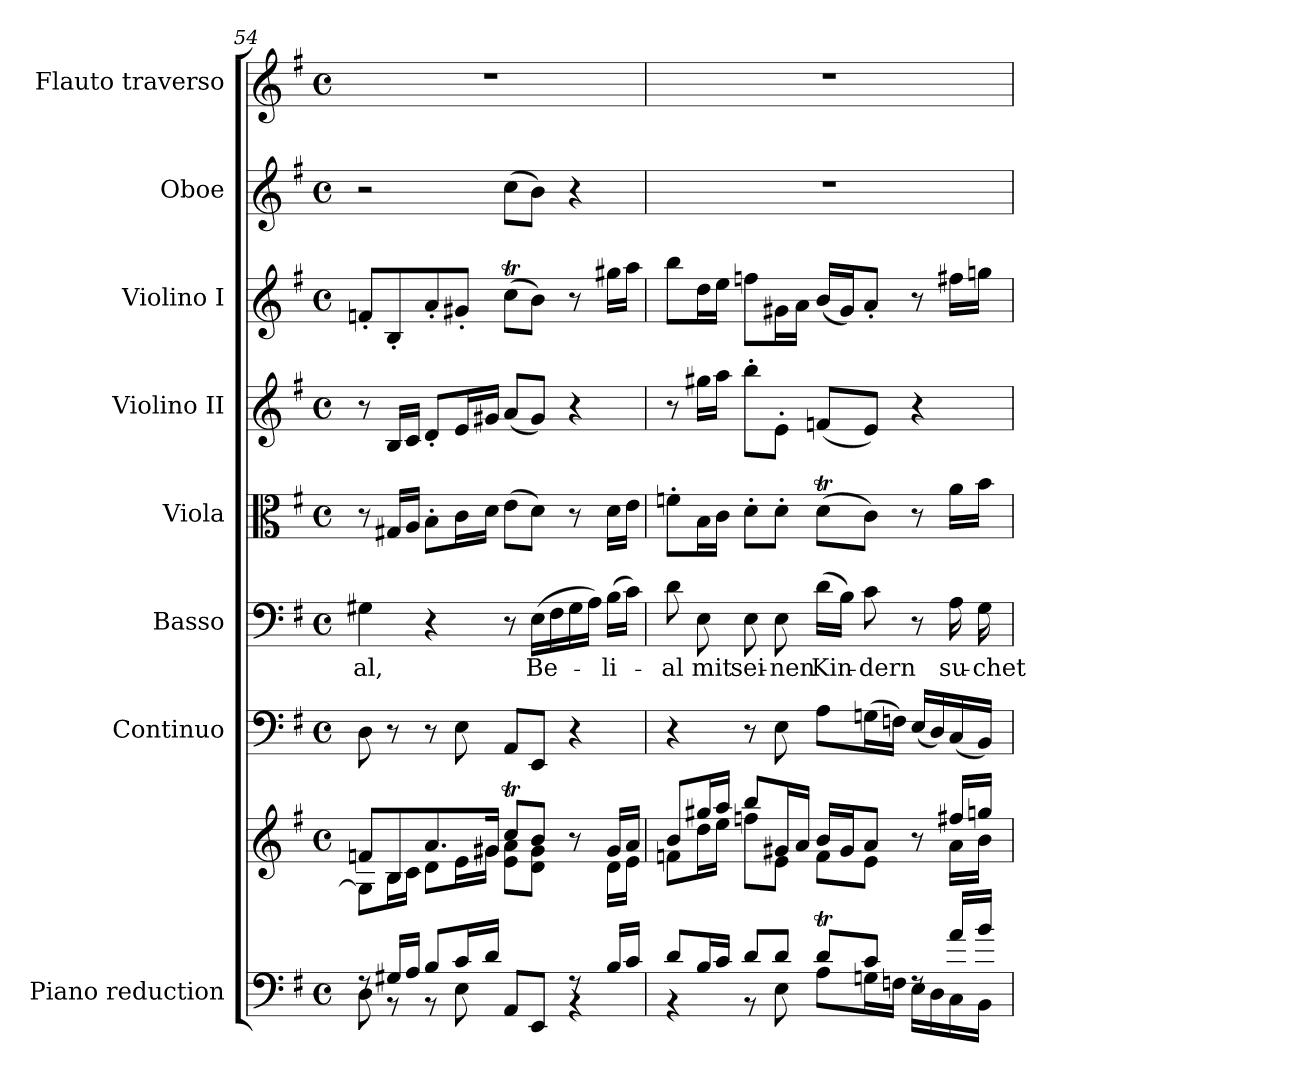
**kern	**kern	**kern	**kern	**text	**kern	**kern	**kern	**kern	**kern
*part8	*part8	*part7	*part6	*part6	*part5	*part4	*part3	*part2	*part1
*staff9	*staff8	*staff7	*staff6	*staff6	*staff5	*staff4	*staff3	*staff2	*staff1
*I"Piano reduction	*	*I"Continuo	*I"Basso	*	*I"Viola	*I"Violino II	*I"Violino I	*I"Oboe	*I"Flauto traverso
*I'Pno	*	*	*	*	*I'Vla	*I'Vln	*I'Vln	*I'Ob	*I'Fl
*clefF4	*clefG2	*clefF4	*clefF4	*	*clefC3	*clefG2	*clefG2	*clefG2	*clefG2
*k[f#]	*k[f#]	*k[f#]	*k[f#]	*	*k[f#]	*k[f#]	*k[f#]	*k[f#]	*k[f#]
*M4/4	*M4/4	*M4/4	*M4/4	*	*M4/4	*M4/4	*M4/4	*M4/4	*M4/4
*met(c)	*met(c)	*met(c)	*met(c)	*	*met(c)	*met(c)	*met(c)	*met(c)	*met(c)
=54	=54	=54	=54	=54	=54	=54	=54	=54	=54
*^	*^	*	*	*	*	*	*	*	*
!	!	!	!	!	!	!LO:LY:b	!	!	!	!	!
8rF	8D\	8fn/L	8G#\L]	8D\	4G#X\	-al,	8r	8r	8fn'/L	2r	1r
16G#X/LL	8r	8B/	16B\L	8r	.	.	16G#X/LL	16B/LL	8B'/	.	.
16A/JJ	.	.	16c\JJ	.	.	.	16A/JJ	16c/JJ	.	.	.
8B/L	8r	8.a/	8d\L	8r	4r	.	8B'\L	8d'/L	8a'/	.	.
16c/L	8E\	.	16e\L	8E\	.	.	16c\L	16e/L	8g#X'/J	.	.
16d/JJ	.	16g#X/Jk	16g#\JJ	.	.	.	16d\JJ	16g#X/JJ	.	.	.
8AA/L	4ryy	8ccT/L	8e\ 8a\L	8AA/L	8r	.	(>8e\L	(<8a/L	(>8ccT\L	(>8cc\L	.
!	!	!	!	!	!	!LO:LY:b	!	!	!	!	!
8EE/J	.	8b/J	8d\ 8g#\J	8EE/J	(>16E\LL	Be-	8d\J)	8g#/J)	8b\J)	8b\J)	.
.	.	.	.	.	16F#\	.	.	.	.	.	.
8r	4r	8r	8ryy	4r	16G#\	.	8r	4r	8r	4r	.
.	.	.	.	.	16A\JJ)	.	.	.	.	.	.
!	!	!	!	!	!	!LO:LY:b	!	!	!	!	!
16B/LL	.	16g#/LL	16d\LL	.	(>16B\LL	-li-	16d\LL	.	16gg#X\LL	.	.
16c/JJ	.	16a/JJ	16e\JJ	.	16c\JJ)	.	16e\JJ	.	16aa\JJ	.	.
=55	=55	=55	=55	=55	=55	=55	=55	=55	=55	=55	=55
!	!	!	!	!	!	!LO:LY:b	!	!	!	!	!
8d/L	4r	8b/L	8fn\L	4r	8d\	-al	8fn'\L	8r	8bb\L	1r	1r
!	!	!	!	!	!	!LO:LY:b	!	!	!	!	!
16B/L	.	16gg#X/L	16dd\L	.	8E\	mit	16B\L	16gg#X\LL	16dd\L	.	.
16c/JJ	.	16aa/JJ	16ee\JJ	.	.	.	16c\JJ	16aa\JJ	16ee\JJ	.	.
!	!	!	!	!	!	!LO:LY:b	!	!	!	!	!
8d/L	8r	8bb/L	8ffn\L	8r	8E\	sei-	8d'\L	8bb'\L	8ffn\L	.	.
!	!	!	!	!	!	!LO:LY:b	!	!	!	!	!
8d/J	8E\	16g#X/L	8e\J	8E\	8E\	-nen	8d'\J	8e'\J	16g#X\L	.	.
.	.	16a/JJ	.	.	.	.	.	.	16a\JJ	.	.
!	!	!	!	!	!	!LO:LY:b	!	!	!	!	!
8dT/L	8A\L	16b/LL	8f\L	8A\L	(>16d\LL	Kin-	(>8dT\L	(<8fn/L	(<16b/LL	.	.
.	.	16g#/J	.	.	16B\JJ)	.	.	.	16g#/J)	.	.
!	!	!	!	!	!	!LO:LY:b	!	!	!	!	!
8c/J	16Gn\L	8a/J	8e\J	(>16Gn\L	8c\	-dern	8c\J)	8e/J)	8a'/J	.	.
.	16Fn\JJ	.	.	16Fn\JJ)	.	.	.	.	.	.	.
8rF	16E\LL	8r	8ryy	(<16E/LL	8r	.	8r	4r	8r	.	.
.	16D\	.	.	16D/)	.	.	.	.	.	.	.
!	!	!	!	!	!	!LO:LY:b	!	!	!	!	!
16a/LL	16C\	16ff#X/LL	16a\LL	(<16C/	16A\	su-	16a\LL	.	16ff#X\LL	.	.
!	!	!	!	!	!	!LO:LY:b	!	!	!	!	!
16b/JJ	16BB\JJ	16ggn/JJ	16b\JJ	16BB/JJ)	16G\	-chet	16b\JJ	.	16ggn\JJ	.	.
*v	*v	*	*	*	*	*	*	*	*	*	*
*	*v	*v	*	*	*	*	*	*	*	*
=	=	=	=	=	=	=	=	=	=
*-	*-	*-	*-	*-	*-	*-	*-	*-	*-
